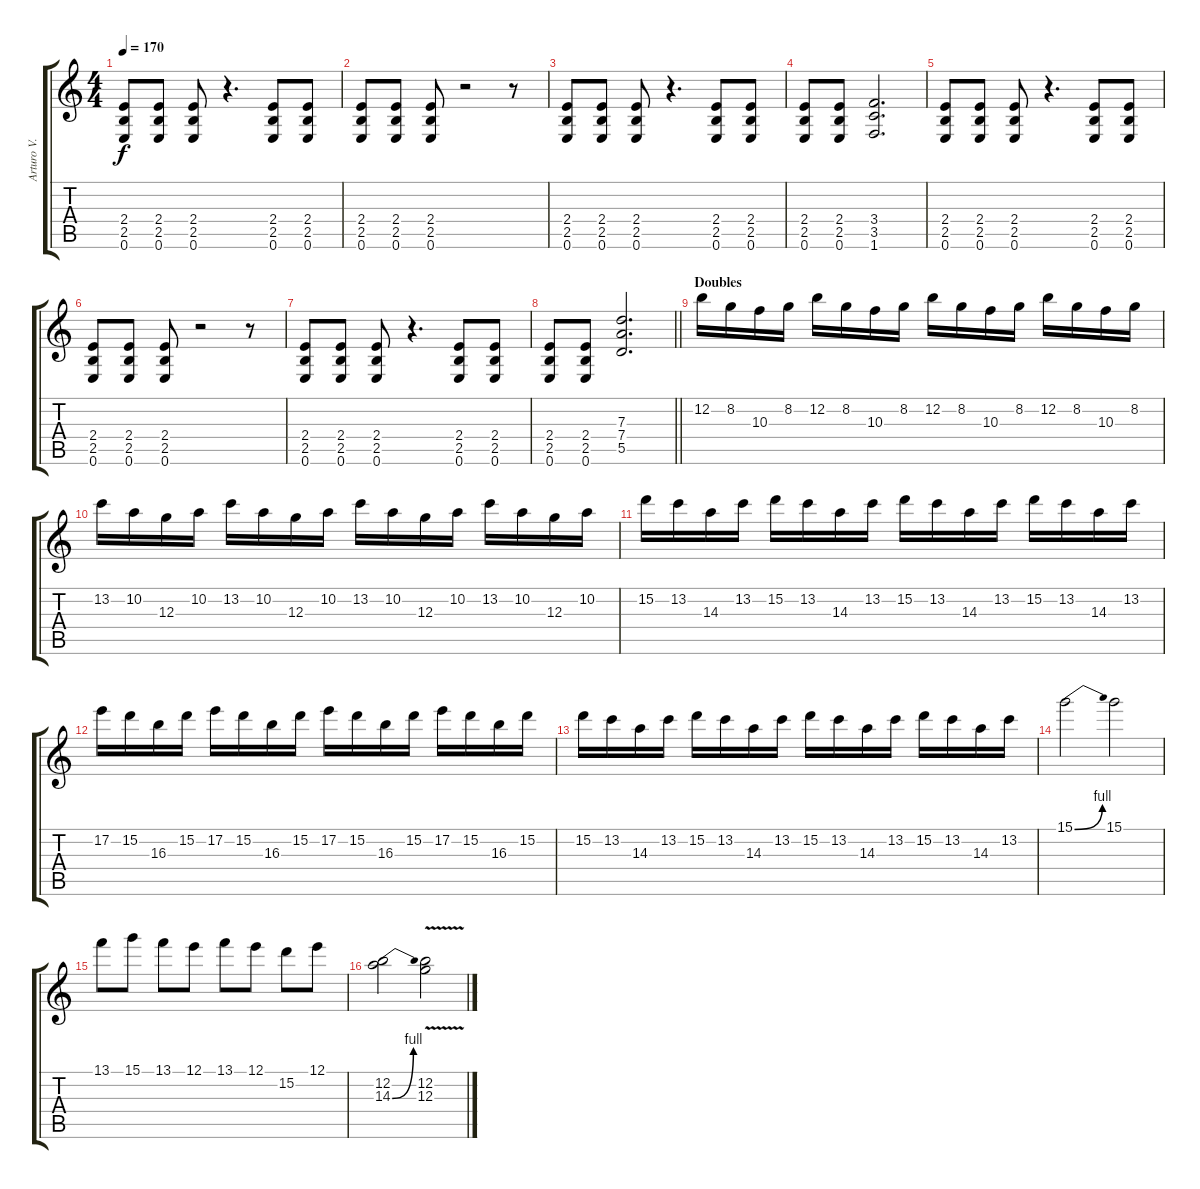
\track ("Arturo V." "Arturo V.") {instrument overdrivenguitar}
\staff {score tabs}
\tuning (E4 B3 G3 D3 A2 E2) {hide}
\ts (4 4)
\tempo 170
\clef g2
\ks c
(2.4 2.5 0.6).8{dy f} (2.4 2.5 0.6).8 (2.4 2.5 0.6).8 r.4{d} (2.4 2.5 0.6).8 (2.4 2.5 0.6).8 |
(2.4 2.5 0.6).8 (2.4 2.5 0.6).8 (2.4 2.5 0.6).8 r.2 r.8 |
(2.4 2.5 0.6).8 (2.4 2.5 0.6).8 (2.4 2.5 0.6).8 r.4{d} (2.4 2.5 0.6).8 (2.4 2.5 0.6).8 |
(2.4 2.5 0.6).8 (2.4 2.5 0.6).8 (3.4 3.5 1.6).2{d} |
(2.4 2.5 0.6).8 (2.4 2.5 0.6).8 (2.4 2.5 0.6).8 r.4{d} (2.4 2.5 0.6).8 (2.4 2.5 0.6).8 |
(2.4 2.5 0.6).8 (2.4 2.5 0.6).8 (2.4 2.5 0.6).8 r.2 r.8 |
(2.4 2.5 0.6).8 (2.4 2.5 0.6).8 (2.4 2.5 0.6).8 r.4{d} (2.4 2.5 0.6).8 (2.4 2.5 0.6).8 |
\barLineRight lightlight
(2.4 2.5 0.6).8 (2.4 2.5 0.6).8 (7.3 7.4 5.5).2{d} |
\section ("" "Doubles")
12.2.16 8.2.16 10.3.16 8.2.16 12.2.16 8.2.16 10.3.16 8.2.16 12.2.16 8.2.16 10.3.16 8.2.16 12.2.16 8.2.16 10.3.16 8.2.16 |
13.2.16 10.2.16 12.3.16 10.2.16 13.2.16 10.2.16 12.3.16 10.2.16 13.2.16 10.2.16 12.3.16 10.2.16 13.2.16 10.2.16 12.3.16 10.2.16 |
15.2.16 13.2.16 14.3.16 13.2.16 15.2.16 13.2.16 14.3.16 13.2.16 15.2.16 13.2.16 14.3.16 13.2.16 15.2.16 13.2.16 14.3.16 13.2.16 |
17.2.16 15.2.16 16.3.16 15.2.16 17.2.16 15.2.16 16.3.16 15.2.16 17.2.16 15.2.16 16.3.16 15.2.16 17.2.16 15.2.16 16.3.16 15.2.16 |
15.2.16 13.2.16 14.3.16 13.2.16 15.2.16 13.2.16 14.3.16 13.2.16 15.2.16 13.2.16 14.3.16 13.2.16 15.2.16 13.2.16 14.3.16 13.2.16 |
15.1{be (bend 0 0 60 4)}.2 15.1.2 |
13.1.8 15.1.8 13.1.8 12.1.8 13.1.8 12.1.8 15.2.8 12.1.8 |
(12.2 14.3{be (bend 0 0 60 4)}).2 (12.2{v} 12.3{v}).2
